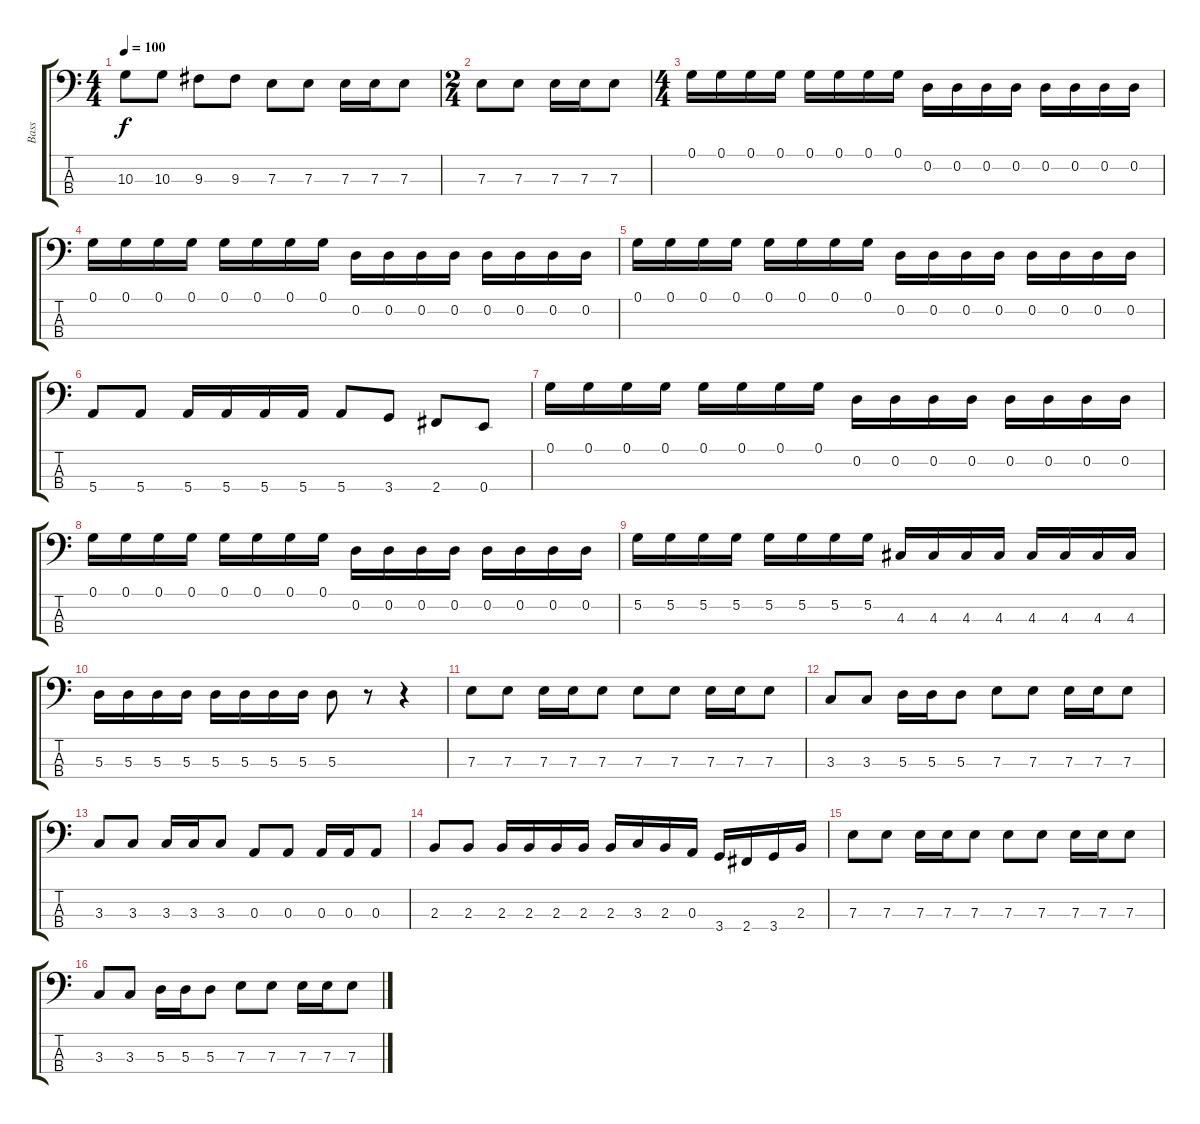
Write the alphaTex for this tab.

\track ("Bass" "Bass") {instrument electricbassfinger}
\staff {score tabs}
\tuning (G2 D2 A1 E1) {hide}
\ts (4 4)
\tempo 100
\clef f4
\ks c
10.3.8{dy f} 10.3.8 9.3.8 9.3.8 7.3.8 7.3.8 7.3.16 7.3.16 7.3.8 |
\ts (2 4)
7.3.8 7.3.8 7.3.16 7.3.16 7.3.8 |
\ts (4 4)
0.1.16 0.1.16 0.1.16 0.1.16 0.1.16 0.1.16 0.1.16 0.1.16 0.2.16 0.2.16 0.2.16 0.2.16 0.2.16 0.2.16 0.2.16 0.2.16 |
0.1.16 0.1.16 0.1.16 0.1.16 0.1.16 0.1.16 0.1.16 0.1.16 0.2.16 0.2.16 0.2.16 0.2.16 0.2.16 0.2.16 0.2.16 0.2.16 |
0.1.16 0.1.16 0.1.16 0.1.16 0.1.16 0.1.16 0.1.16 0.1.16 0.2.16 0.2.16 0.2.16 0.2.16 0.2.16 0.2.16 0.2.16 0.2.16 |
5.4.8 5.4.8 5.4.16 5.4.16 5.4.16 5.4.16 5.4.8 3.4.8 2.4.8 0.4.8{balance 0 instrument slapbass1} |
0.1.16{instrument electricbassfinger} 0.1.16 0.1.16 0.1.16 0.1.16 0.1.16 0.1.16 0.1.16 0.2.16 0.2.16 0.2.16 0.2.16 0.2.16 0.2.16 0.2.16 0.2.16 |
0.1.16 0.1.16 0.1.16 0.1.16 0.1.16 0.1.16 0.1.16 0.1.16 0.2.16 0.2.16 0.2.16 0.2.16 0.2.16 0.2.16 0.2.16 0.2.16 |
5.2.16 5.2.16 5.2.16 5.2.16 5.2.16 5.2.16 5.2.16 5.2.16 4.3.16 4.3.16 4.3.16 4.3.16 4.3.16 4.3.16 4.3.16 4.3.16 |
5.3.16 5.3.16 5.3.16 5.3.16 5.3.16 5.3.16 5.3.16 5.3.16 5.3.8 r.8 r.4 |
7.3.8 7.3.8 7.3.16 7.3.16 7.3.8 7.3.8 7.3.8 7.3.16 7.3.16 7.3.8 |
3.3.8 3.3.8 5.3.16 5.3.16 5.3.8 7.3.8 7.3.8 7.3.16 7.3.16 7.3.8 |
3.3.8 3.3.8 3.3.16 3.3.16 3.3.8 0.3.8 0.3.8 0.3.16 0.3.16 0.3.8 |
2.3.8 2.3.8 2.3.16 2.3.16 2.3.16 2.3.16 2.3.16 3.3.16 2.3.16 0.3.16 3.4.16 2.4.16 3.4.16 2.3.16 |
7.3.8 7.3.8 7.3.16 7.3.16 7.3.8 7.3.8 7.3.8 7.3.16 7.3.16 7.3.8 |
3.3.8 3.3.8 5.3.16 5.3.16 5.3.8 7.3.8 7.3.8 7.3.16 7.3.16 7.3.8
